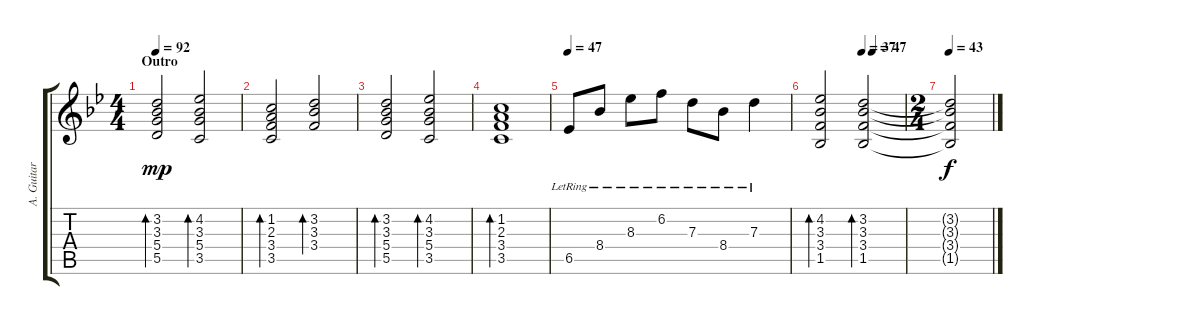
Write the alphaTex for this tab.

\track ("A. Guitar II" "A. Guitar ") {instrument acousticguitarsteel}
\staff {score tabs}
\tuning (E4 B3 G3 D3 A2 E2) {hide}
\ts (4 4)
\section ("" "Outro")
\tempo 92
\clef g2
\ks bb
(3.2 3.3 5.4 5.5).2{bd 240 dy mp} (4.2 3.3 5.4 3.5).2{bd 240} |
(1.2 2.3 3.4 3.5).2{bd 240} (3.2 3.3 3.4).2{bd 240} |
(3.2 3.3 5.4 5.5).2{bd 240} (4.2 3.3 5.4 3.5).2{bd 240} |
(1.2 2.3 3.4 3.5).1{bd 240} |
\tempo 47
6.5{lr}.8 8.4{lr}.8 8.3{lr}.8 6.2{lr}.8 7.3{lr}.8 8.4{lr}.8 7.3{lr}.4 |
\tempo (37 0.5)
\tempo (47 0.625)
(4.2 3.3 3.4 1.5).2{bd 240} (3.2 3.3 3.4 1.5).2{bd 240} |
\ts (2 4)
\tempo 43
(3.2{t} 3.3{t} 3.4{t} 1.5{t}).2{dy f}
